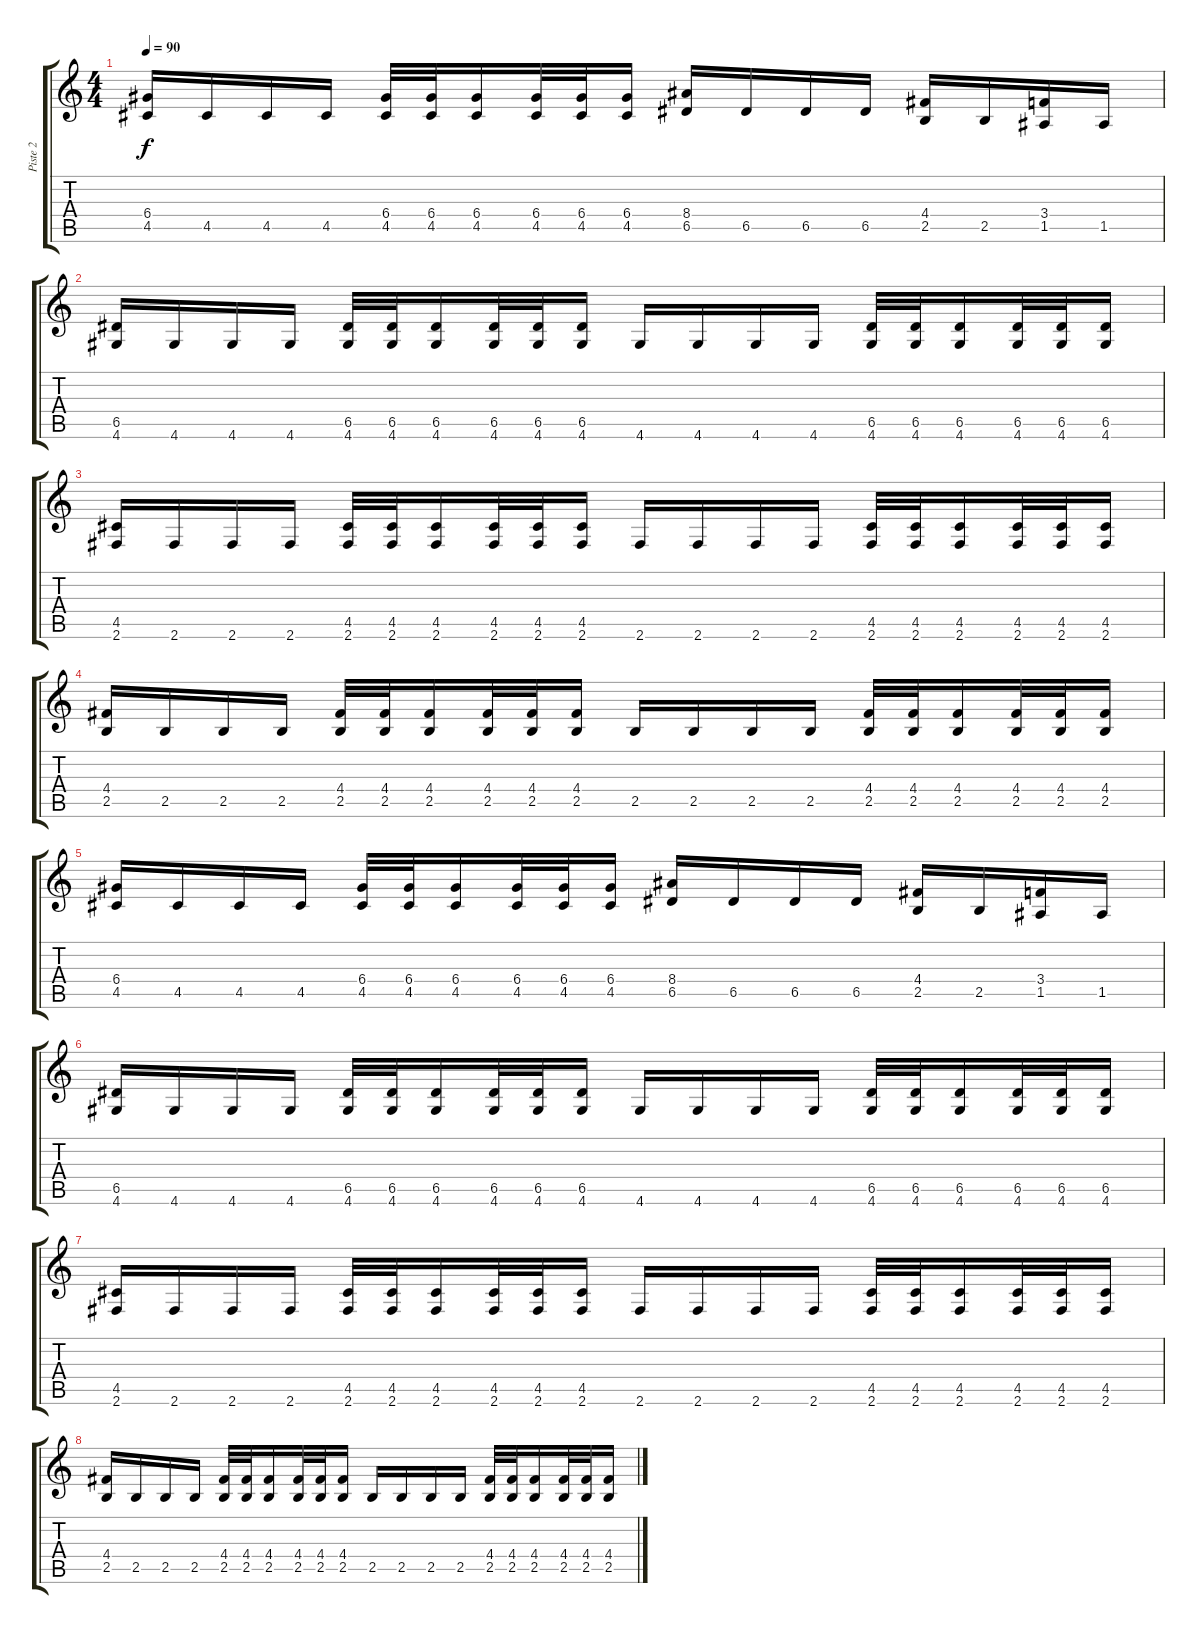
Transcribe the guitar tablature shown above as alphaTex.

\track ("Piste 2" "Piste 2") {instrument distortionguitar}
\staff {score tabs}
\tuning (E4 B3 G3 D3 A2 E2) {hide}
\ts (4 4)
\tempo 90
\clef g2
\ks c
(6.4 4.5).16{dy f} 4.5.16 4.5.16 4.5.16 (6.4 4.5).32 (6.4 4.5).32 (6.4 4.5).16 (6.4 4.5).32 (6.4 4.5).32 (6.4 4.5).16 (8.4 6.5).16 6.5.16 6.5.16 6.5.16 (4.4 2.5).16 2.5.16 (3.4 1.5).16 1.5.16 |
(6.5 4.6).16 4.6.16 4.6.16 4.6.16 (6.5 4.6).32 (6.5 4.6).32 (6.5 4.6).16 (6.5 4.6).32 (6.5 4.6).32 (6.5 4.6).16 4.6.16 4.6.16 4.6.16 4.6.16 (6.5 4.6).32 (6.5 4.6).32 (6.5 4.6).16 (6.5 4.6).32 (6.5 4.6).32 (6.5 4.6).16 |
(4.5 2.6).16 2.6.16 2.6.16 2.6.16 (4.5 2.6).32 (4.5 2.6).32 (4.5 2.6).16 (4.5 2.6).32 (4.5 2.6).32 (4.5 2.6).16 2.6.16 2.6.16 2.6.16 2.6.16 (4.5 2.6).32 (4.5 2.6).32 (4.5 2.6).16 (4.5 2.6).32 (4.5 2.6).32 (4.5 2.6).16 |
(4.4 2.5).16 2.5.16 2.5.16 2.5.16 (4.4 2.5).32 (4.4 2.5).32 (4.4 2.5).16 (4.4 2.5).32 (4.4 2.5).32 (4.4 2.5).16 2.5.16 2.5.16 2.5.16 2.5.16 (4.4 2.5).32 (4.4 2.5).32 (4.4 2.5).16 (4.4 2.5).32 (4.4 2.5).32 (4.4 2.5).16 |
(6.4 4.5).16 4.5.16 4.5.16 4.5.16 (6.4 4.5).32 (6.4 4.5).32 (6.4 4.5).16 (6.4 4.5).32 (6.4 4.5).32 (6.4 4.5).16 (8.4 6.5).16 6.5.16 6.5.16 6.5.16 (4.4 2.5).16 2.5.16 (3.4 1.5).16 1.5.16 |
(6.5 4.6).16 4.6.16 4.6.16 4.6.16 (6.5 4.6).32 (6.5 4.6).32 (6.5 4.6).16 (6.5 4.6).32 (6.5 4.6).32 (6.5 4.6).16 4.6.16 4.6.16 4.6.16 4.6.16 (6.5 4.6).32 (6.5 4.6).32 (6.5 4.6).16 (6.5 4.6).32 (6.5 4.6).32 (6.5 4.6).16 |
(4.5 2.6).16 2.6.16 2.6.16 2.6.16 (4.5 2.6).32 (4.5 2.6).32 (4.5 2.6).16 (4.5 2.6).32 (4.5 2.6).32 (4.5 2.6).16 2.6.16 2.6.16 2.6.16 2.6.16 (4.5 2.6).32 (4.5 2.6).32 (4.5 2.6).16 (4.5 2.6).32 (4.5 2.6).32 (4.5 2.6).16 |
(4.4 2.5).16 2.5.16 2.5.16 2.5.16 (4.4 2.5).32 (4.4 2.5).32 (4.4 2.5).16 (4.4 2.5).32 (4.4 2.5).32 (4.4 2.5).16 2.5.16 2.5.16 2.5.16 2.5.16 (4.4 2.5).32 (4.4 2.5).32 (4.4 2.5).16 (4.4 2.5).32 (4.4 2.5).32 (4.4 2.5).16
